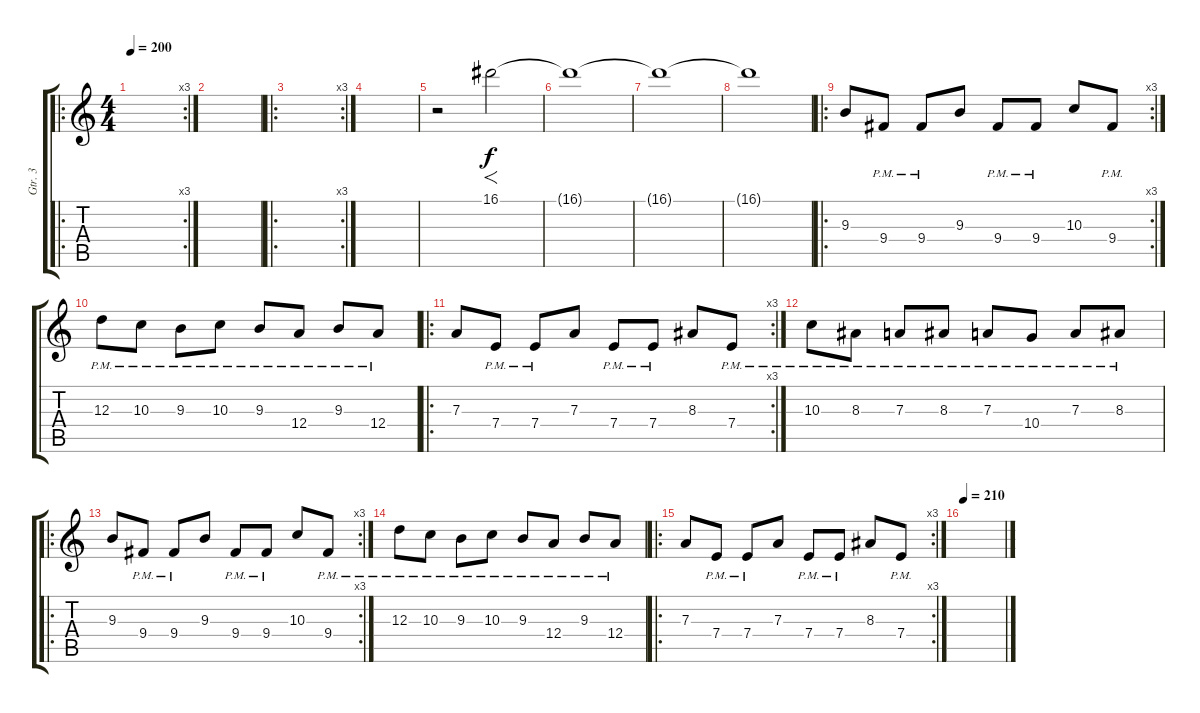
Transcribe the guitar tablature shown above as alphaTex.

\track ("Gtr. 3" "Gtr. 3") {instrument distortionguitar}
\staff {score tabs}
\tuning (B3 Gb3 D3 A2 E2 B1) {hide}
\ro
\rc 3
\ts (4 4)
\tempo 200
\clef g2
\ks c
|
|
\ro
\rc 3
|
|
r.2 16.1.2{f} |
16.1{t}.1 |
16.1{t}.1 |
16.1{t}.1 |
\ro
\rc 3
9.3.8 9.4{pm}.8 9.4{pm}.8 9.3.8 9.4{pm}.8 9.4{pm}.8 10.3.8 9.4{pm}.8 |
12.3{pm}.8 10.3{pm}.8 9.3{pm}.8 10.3{pm}.8 9.3{pm}.8 12.4{pm}.8 9.3{pm}.8 12.4{pm}.8 |
\ro
\rc 3
7.3.8 7.4{pm}.8 7.4{pm}.8 7.3.8 7.4{pm}.8 7.4{pm}.8 8.3.8 7.4{pm}.8 |
10.3{pm}.8 8.3{pm}.8 7.3{pm}.8 8.3{pm}.8 7.3{pm}.8 10.4{pm}.8 7.3{pm}.8 8.3{pm}.8 |
\ro
\rc 3
9.3.8 9.4{pm}.8 9.4{pm}.8 9.3.8 9.4{pm}.8 9.4{pm}.8 10.3.8 9.4{pm}.8 |
12.3{pm}.8 10.3{pm}.8 9.3{pm}.8 10.3{pm}.8 9.3{pm}.8 12.4{pm}.8 9.3{pm}.8 12.4{pm}.8 |
\ro
\rc 3
7.3.8 7.4{pm}.8 7.4{pm}.8 7.3.8 7.4{pm}.8 7.4{pm}.8 8.3.8 7.4{pm}.8 |
\tempo 210
